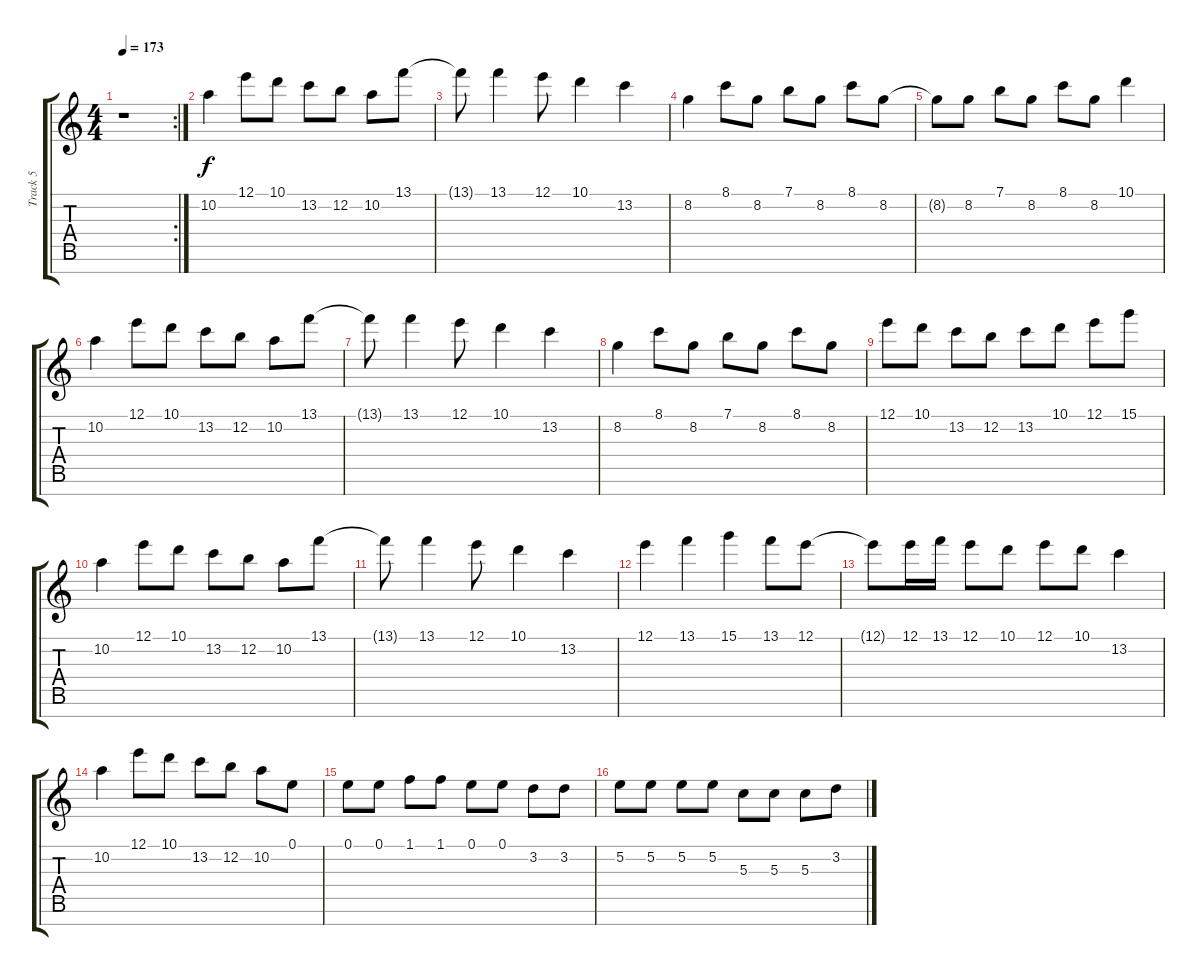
\track ("Track 5" "Track 5") {instrument distortionguitar}
\staff {score tabs}
\tuning (E4 B3 G3 D3 A2 E2 B1) {hide}
\rc 2
\ts (4 4)
\tempo 173
\clef g2
\ks c
r.1{dy f} |
10.2.4 12.1.8 10.1.8 13.2.8 12.2.8 10.2.8 13.1.8 |
13.1{t}.8 13.1.4 12.1.8 10.1.4 13.2.4 |
8.2.4 8.1.8 8.2.8 7.1.8 8.2.8 8.1.8 8.2.8 |
8.2{t}.8 8.2.8 7.1.8 8.2.8 8.1.8 8.2.8 10.1.4 |
10.2.4 12.1.8 10.1.8 13.2.8 12.2.8 10.2.8 13.1.8 |
13.1{t}.8 13.1.4 12.1.8 10.1.4 13.2.4 |
8.2.4 8.1.8 8.2.8 7.1.8 8.2.8 8.1.8 8.2.8 |
12.1.8 10.1.8 13.2.8 12.2.8 13.2.8 10.1.8 12.1.8 15.1.8 |
10.2.4 12.1.8 10.1.8 13.2.8 12.2.8 10.2.8 13.1.8 |
13.1{t}.8 13.1.4 12.1.8 10.1.4 13.2.4 |
12.1.4 13.1.4 15.1.4 13.1.8 12.1.8 |
12.1{t}.8 12.1.16 13.1.16 12.1.8 10.1.8 12.1.8 10.1.8 13.2.4 |
10.2.4 12.1.8 10.1.8 13.2.8 12.2.8 10.2.8 0.1.8 |
0.1.8 0.1.8 1.1.8 1.1.8 0.1.8 0.1.8 3.2.8 3.2.8 |
5.2.8 5.2.8 5.2.8 5.2.8 5.3.8 5.3.8 5.3.8 3.2.8
